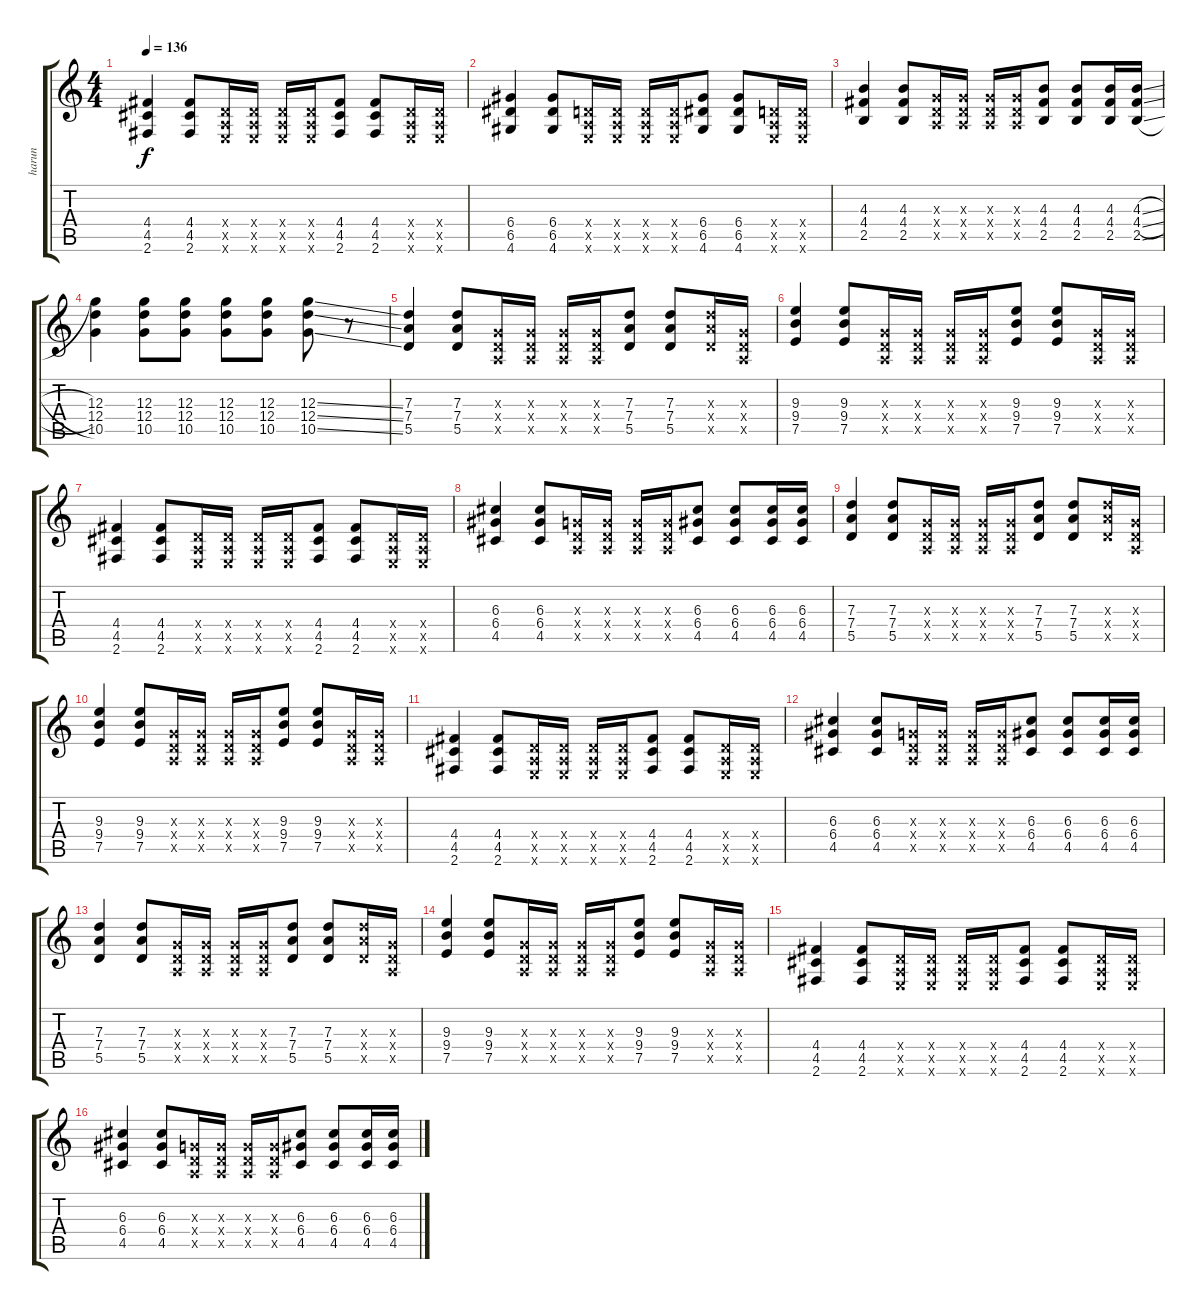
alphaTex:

\track ("harun" "harun") {instrument electricguitarclean}
\staff {score tabs}
\tuning (E4 B3 G3 D3 A2 E2) {hide}
\ts (4 4)
\tempo 136
\clef g2
\ks c
(4.4 4.5 2.6).4{dy f} (4.4 4.5 2.6).8 (0.4{x} 0.5{x} 0.6{x}).16 (0.4{x} 0.5{x} 0.6{x}).16 (0.4{x} 0.5{x} 0.6{x}).16 (0.4{x} 0.5{x} 0.6{x}).16 (4.4 4.5 2.6).8 (4.4 4.5 2.6).8 (0.4{x} 0.5{x} 0.6{x}).16 (0.4{x} 0.5{x} 0.6{x}).16 |
(6.4 6.5 4.6).4 (6.4 6.5 4.6).8 (0.4{x} 0.5{x} 0.6{x}).16 (0.4{x} 0.5{x} 0.6{x}).16 (0.4{x} 0.5{x} 0.6{x}).16 (0.4{x} 0.5{x} 0.6{x}).16 (6.4 6.5 4.6).8 (6.4 6.5 4.6).8 (0.4{x} 0.5{x} 0.6{x}).16 (0.4{x} 0.5{x} 0.6{x}).16 |
(4.3 4.4 2.5).4 (4.3 4.4 2.5).8 (0.3{x} 0.4{x} 0.5{x}).16 (0.3{x} 0.4{x} 0.5{x}).16 (0.3{x} 0.4{x} 0.5{x}).16 (0.3{x} 0.4{x} 0.5{x}).16 (4.3 4.4 2.5).8 (4.3 4.4 2.5).8 (4.3 4.4 2.5).16 (4.3{sl} 4.4{sl} 2.5{sl}).16 |
(12.3 12.4 10.5).4 (12.3 12.4 10.5).8 (12.3 12.4 10.5).8 (12.3 12.4 10.5).8 (12.3 12.4 10.5).8 (12.3{ss} 12.4{ss} 10.5{ss}).8 r.8 |
(7.3 7.4 5.5).4{instrument overdrivenguitar} (7.3 7.4 5.5).8 (0.3{x} 0.4{x} 0.5{x}).16 (0.3{x} 0.4{x} 0.5{x}).16 (0.3{x} 0.4{x} 0.5{x}).16 (0.3{x} 0.4{x} 0.5{x}).16 (7.3 7.4 5.5).8 (7.3 7.4 5.5).8 (7.3{x} 7.4{x} 5.5{x}).16 (0.3{x} 0.4{x} 0.5{x}).16 |
(9.3 9.4 7.5).4 (9.3 9.4 7.5).8 (0.3{x} 0.4{x} 0.5{x}).16 (0.3{x} 0.4{x} 0.5{x}).16 (0.3{x} 0.4{x} 0.5{x}).16 (0.3{x} 0.4{x} 0.5{x}).16 (9.3 9.4 7.5).8 (9.3 9.4 7.5).8 (0.3{x} 0.4{x} 0.5{x}).16 (0.3{x} 0.4{x} 0.5{x}).16 |
(4.4 4.5 2.6).4 (4.4 4.5 2.6).8 (0.4{x} 0.5{x} 0.6{x}).16 (0.4{x} 0.5{x} 0.6{x}).16 (0.4{x} 0.5{x} 0.6{x}).16 (0.4{x} 0.5{x} 0.6{x}).16 (4.4 4.5 2.6).8 (4.4 4.5 2.6).8 (0.4{x} 0.5{x} 0.6{x}).16 (0.4{x} 0.5{x} 0.6{x}).16 |
(6.3 6.4 4.5).4 (6.3 6.4 4.5).8 (0.3{x} 0.4{x} 0.5{x}).16 (0.3{x} 0.4{x} 0.5{x}).16 (0.3{x} 0.4{x} 0.5{x}).16 (0.3{x} 0.4{x} 0.5{x}).16 (6.3 6.4 4.5).8 (6.3 6.4 4.5).8 (6.3 6.4 4.5).16 (6.3 6.4 4.5).16 |
(7.3 7.4 5.5).4{instrument overdrivenguitar} (7.3 7.4 5.5).8 (0.3{x} 0.4{x} 0.5{x}).16 (0.3{x} 0.4{x} 0.5{x}).16 (0.3{x} 0.4{x} 0.5{x}).16 (0.3{x} 0.4{x} 0.5{x}).16 (7.3 7.4 5.5).8 (7.3 7.4 5.5).8 (7.3{x} 7.4{x} 5.5{x}).16 (0.3{x} 0.4{x} 0.5{x}).16 |
(9.3 9.4 7.5).4 (9.3 9.4 7.5).8 (0.3{x} 0.4{x} 0.5{x}).16 (0.3{x} 0.4{x} 0.5{x}).16 (0.3{x} 0.4{x} 0.5{x}).16 (0.3{x} 0.4{x} 0.5{x}).16 (9.3 9.4 7.5).8 (9.3 9.4 7.5).8 (0.3{x} 0.4{x} 0.5{x}).16 (0.3{x} 0.4{x} 0.5{x}).16 |
(4.4 4.5 2.6).4 (4.4 4.5 2.6).8 (0.4{x} 0.5{x} 0.6{x}).16 (0.4{x} 0.5{x} 0.6{x}).16 (0.4{x} 0.5{x} 0.6{x}).16 (0.4{x} 0.5{x} 0.6{x}).16 (4.4 4.5 2.6).8 (4.4 4.5 2.6).8 (0.4{x} 0.5{x} 0.6{x}).16 (0.4{x} 0.5{x} 0.6{x}).16 |
(6.3 6.4 4.5).4 (6.3 6.4 4.5).8 (0.3{x} 0.4{x} 0.5{x}).16 (0.3{x} 0.4{x} 0.5{x}).16 (0.3{x} 0.4{x} 0.5{x}).16 (0.3{x} 0.4{x} 0.5{x}).16 (6.3 6.4 4.5).8 (6.3 6.4 4.5).8 (6.3 6.4 4.5).16 (6.3 6.4 4.5).16 |
(7.3 7.4 5.5).4{instrument overdrivenguitar} (7.3 7.4 5.5).8 (0.3{x} 0.4{x} 0.5{x}).16 (0.3{x} 0.4{x} 0.5{x}).16 (0.3{x} 0.4{x} 0.5{x}).16 (0.3{x} 0.4{x} 0.5{x}).16 (7.3 7.4 5.5).8 (7.3 7.4 5.5).8 (7.3{x} 7.4{x} 5.5{x}).16 (0.3{x} 0.4{x} 0.5{x}).16 |
(9.3 9.4 7.5).4 (9.3 9.4 7.5).8 (0.3{x} 0.4{x} 0.5{x}).16 (0.3{x} 0.4{x} 0.5{x}).16 (0.3{x} 0.4{x} 0.5{x}).16 (0.3{x} 0.4{x} 0.5{x}).16 (9.3 9.4 7.5).8 (9.3 9.4 7.5).8 (0.3{x} 0.4{x} 0.5{x}).16 (0.3{x} 0.4{x} 0.5{x}).16 |
(4.4 4.5 2.6).4 (4.4 4.5 2.6).8 (0.4{x} 0.5{x} 0.6{x}).16 (0.4{x} 0.5{x} 0.6{x}).16 (0.4{x} 0.5{x} 0.6{x}).16 (0.4{x} 0.5{x} 0.6{x}).16 (4.4 4.5 2.6).8 (4.4 4.5 2.6).8 (0.4{x} 0.5{x} 0.6{x}).16 (0.4{x} 0.5{x} 0.6{x}).16 |
(6.3 6.4 4.5).4 (6.3 6.4 4.5).8 (0.3{x} 0.4{x} 0.5{x}).16 (0.3{x} 0.4{x} 0.5{x}).16 (0.3{x} 0.4{x} 0.5{x}).16 (0.3{x} 0.4{x} 0.5{x}).16 (6.3 6.4 4.5).8 (6.3 6.4 4.5).8 (6.3 6.4 4.5).16 (6.3 6.4 4.5).16
